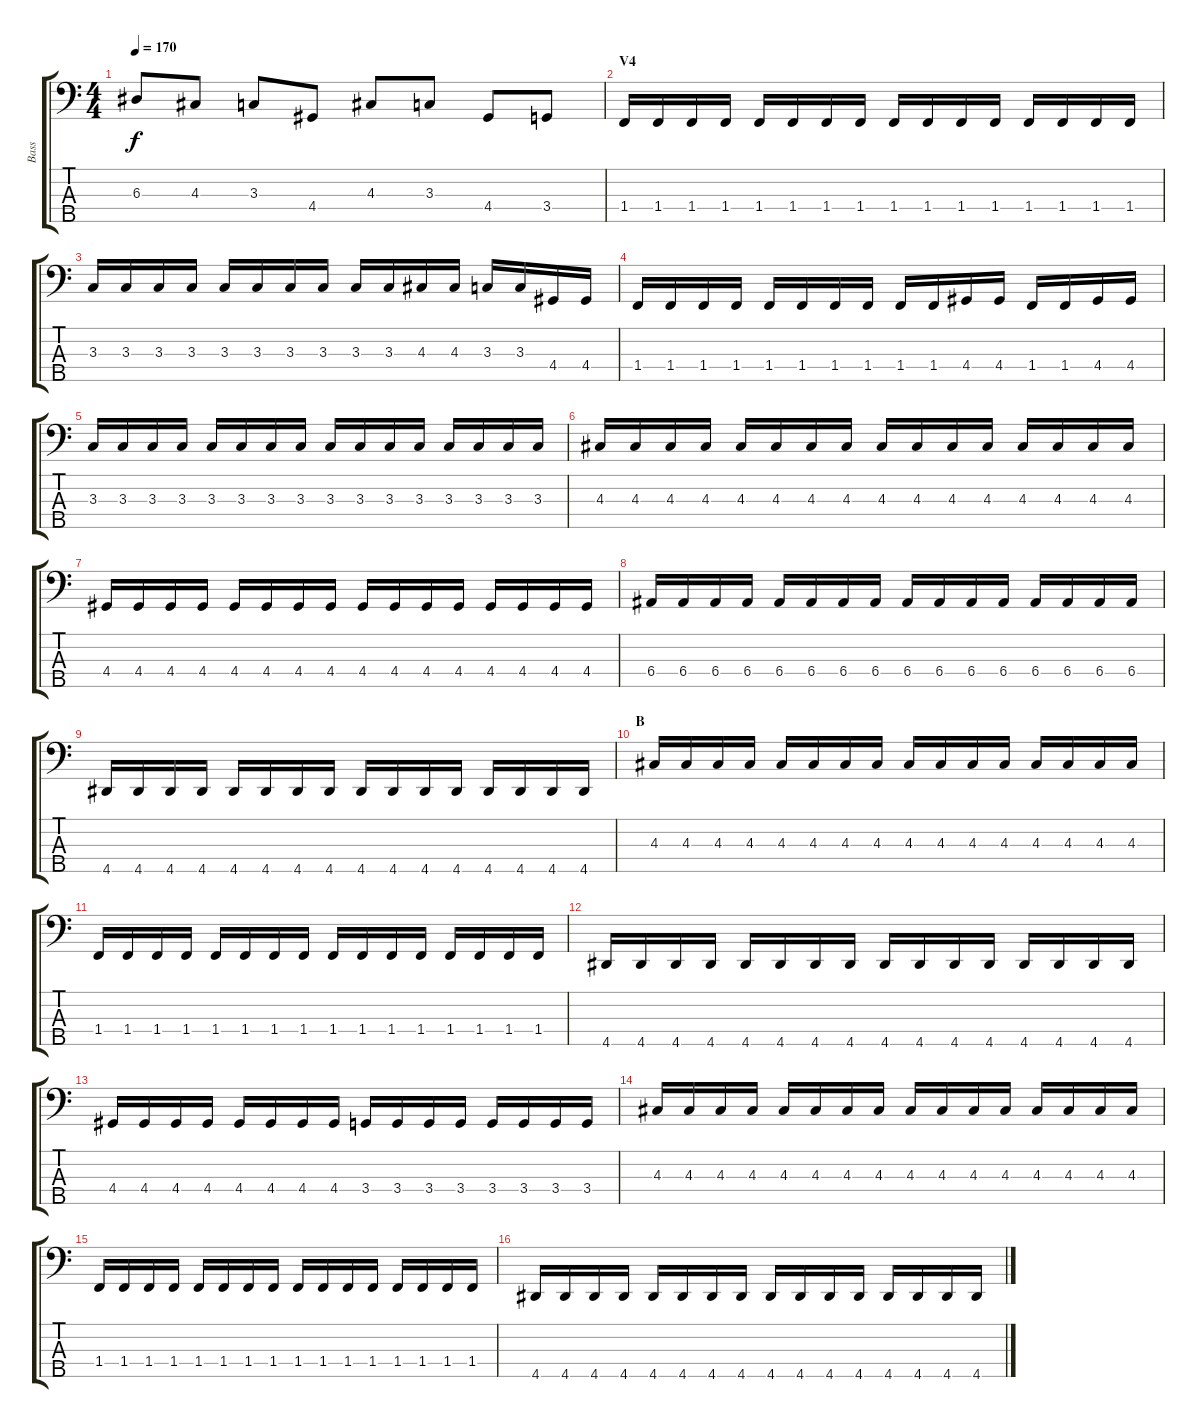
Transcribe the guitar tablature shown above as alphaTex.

\track ("Bass" "Bass") {instrument electricbassfinger}
\staff {score tabs}
\tuning (G2 D2 A1 E1 B0) {hide}
\ts (4 4)
\tempo 170
\clef f4
\ks c
6.3.8{dy f} 4.3.8 3.3.8 4.4.8 4.3.8 3.3.8 4.4.8 3.4.8 |
\section ("" "V4")
1.4.16 1.4.16 1.4.16 1.4.16 1.4.16 1.4.16 1.4.16 1.4.16 1.4.16 1.4.16 1.4.16 1.4.16 1.4.16 1.4.16 1.4.16 1.4.16 |
3.3.16 3.3.16 3.3.16 3.3.16 3.3.16 3.3.16 3.3.16 3.3.16 3.3.16 3.3.16 4.3.16 4.3.16 3.3.16 3.3.16 4.4.16 4.4.16 |
1.4.16 1.4.16 1.4.16 1.4.16 1.4.16 1.4.16 1.4.16 1.4.16 1.4.16 1.4.16 4.4.16 4.4.16 1.4.16 1.4.16 4.4.16 4.4.16 |
3.3.16 3.3.16 3.3.16 3.3.16 3.3.16 3.3.16 3.3.16 3.3.16 3.3.16 3.3.16 3.3.16 3.3.16 3.3.16 3.3.16 3.3.16 3.3.16 |
4.3.16 4.3.16 4.3.16 4.3.16 4.3.16 4.3.16 4.3.16 4.3.16 4.3.16 4.3.16 4.3.16 4.3.16 4.3.16 4.3.16 4.3.16 4.3.16 |
4.4.16 4.4.16 4.4.16 4.4.16 4.4.16 4.4.16 4.4.16 4.4.16 4.4.16 4.4.16 4.4.16 4.4.16 4.4.16 4.4.16 4.4.16 4.4.16 |
6.4.16 6.4.16 6.4.16 6.4.16 6.4.16 6.4.16 6.4.16 6.4.16 6.4.16 6.4.16 6.4.16 6.4.16 6.4.16 6.4.16 6.4.16 6.4.16 |
4.5.16 4.5.16 4.5.16 4.5.16 4.5.16 4.5.16 4.5.16 4.5.16 4.5.16 4.5.16 4.5.16 4.5.16 4.5.16 4.5.16 4.5.16 4.5.16 |
\section ("" "B")
4.3.16 4.3.16 4.3.16 4.3.16 4.3.16 4.3.16 4.3.16 4.3.16 4.3.16 4.3.16 4.3.16 4.3.16 4.3.16 4.3.16 4.3.16 4.3.16 |
1.4.16 1.4.16 1.4.16 1.4.16 1.4.16 1.4.16 1.4.16 1.4.16 1.4.16 1.4.16 1.4.16 1.4.16 1.4.16 1.4.16 1.4.16 1.4.16 |
4.5.16 4.5.16 4.5.16 4.5.16 4.5.16 4.5.16 4.5.16 4.5.16 4.5.16 4.5.16 4.5.16 4.5.16 4.5.16 4.5.16 4.5.16 4.5.16 |
4.4.16 4.4.16 4.4.16 4.4.16 4.4.16 4.4.16 4.4.16 4.4.16 3.4.16 3.4.16 3.4.16 3.4.16 3.4.16 3.4.16 3.4.16 3.4.16 |
4.3.16 4.3.16 4.3.16 4.3.16 4.3.16 4.3.16 4.3.16 4.3.16 4.3.16 4.3.16 4.3.16 4.3.16 4.3.16 4.3.16 4.3.16 4.3.16 |
1.4.16 1.4.16 1.4.16 1.4.16 1.4.16 1.4.16 1.4.16 1.4.16 1.4.16 1.4.16 1.4.16 1.4.16 1.4.16 1.4.16 1.4.16 1.4.16 |
4.5.16 4.5.16 4.5.16 4.5.16 4.5.16 4.5.16 4.5.16 4.5.16 4.5.16 4.5.16 4.5.16 4.5.16 4.5.16 4.5.16 4.5.16 4.5.16
